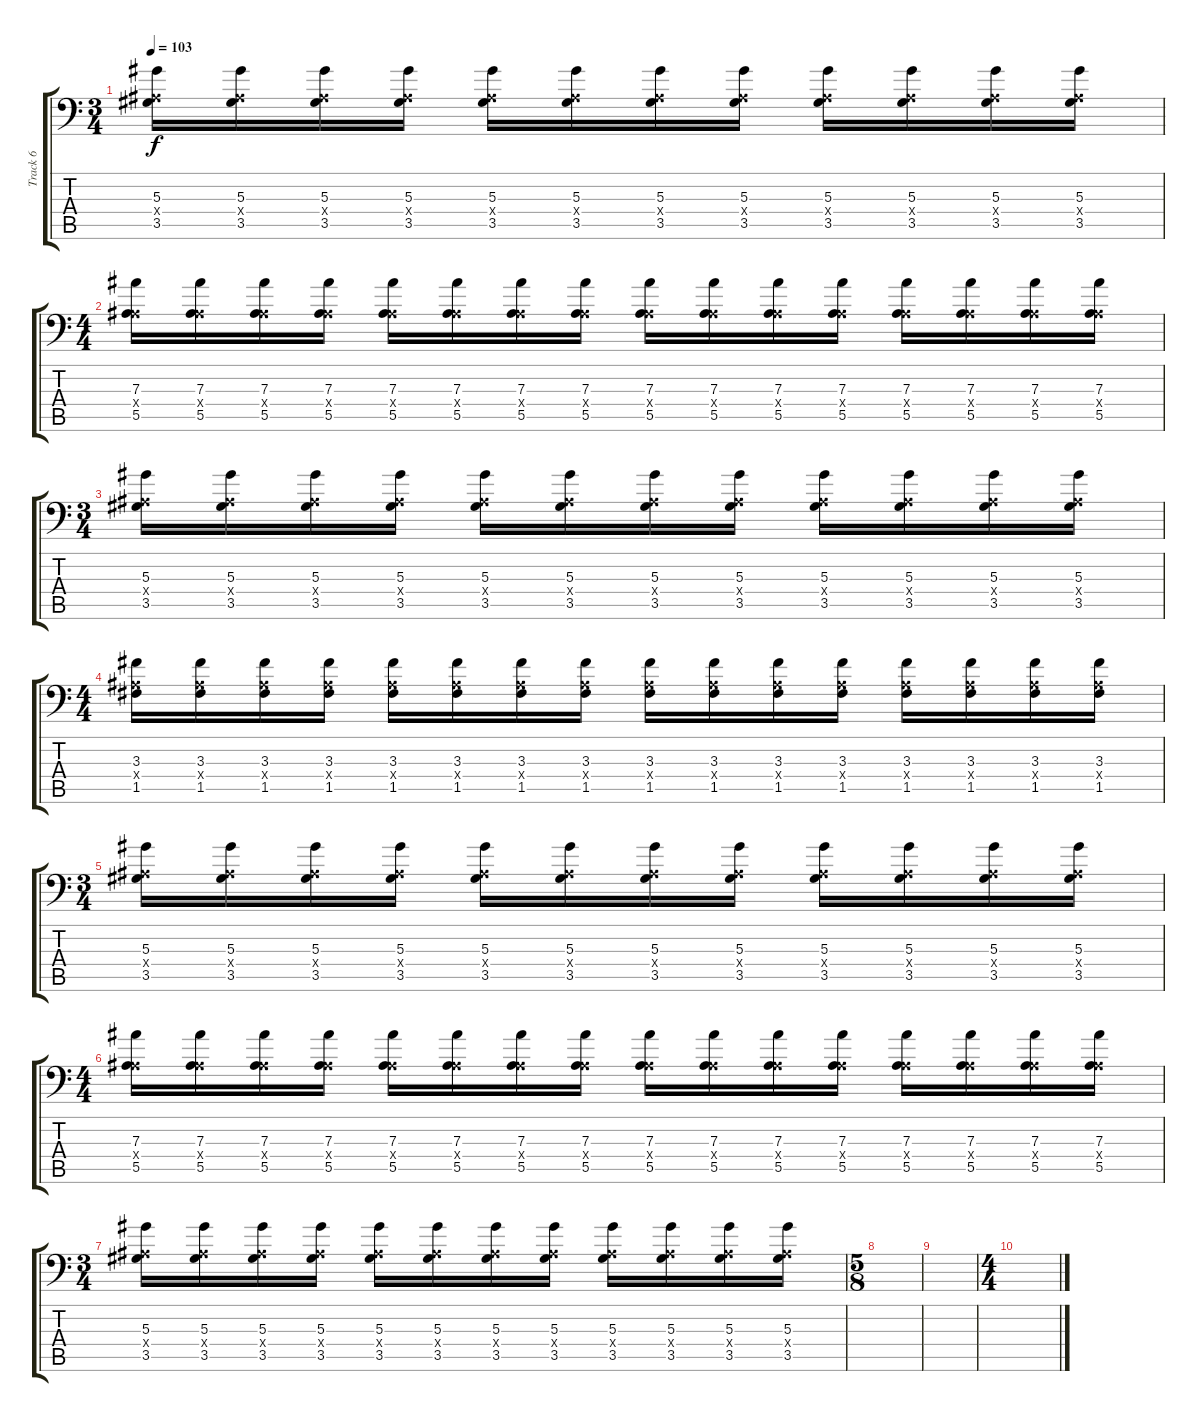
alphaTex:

\track ("Track 6" "Track 6") {instrument distortionguitar}
\staff {score tabs}
\tuning (C4 G3 Eb3 Bb2 F2 Bb1) {hide}
\ts (3 4)
\tempo 103
\clef f4
\ks c
(5.3 0.4{x} 3.5).16{dy f} (5.3 0.4{x} 3.5).16 (5.3 0.4{x} 3.5).16 (5.3 0.4{x} 3.5).16 (5.3 0.4{x} 3.5).16 (5.3 0.4{x} 3.5).16 (5.3 0.4{x} 3.5).16 (5.3 0.4{x} 3.5).16 (5.3 0.4{x} 3.5).16 (5.3 0.4{x} 3.5).16 (5.3 0.4{x} 3.5).16 (5.3 0.4{x} 3.5).16 |
\ts (4 4)
(7.3 0.4{x} 5.5).16 (7.3 0.4{x} 5.5).16 (7.3 0.4{x} 5.5).16 (7.3 0.4{x} 5.5).16 (7.3 0.4{x} 5.5).16 (7.3 0.4{x} 5.5).16 (7.3 0.4{x} 5.5).16 (7.3 0.4{x} 5.5).16 (7.3 0.4{x} 5.5).16 (7.3 0.4{x} 5.5).16 (7.3 0.4{x} 5.5).16 (7.3 0.4{x} 5.5).16 (7.3 0.4{x} 5.5).16 (7.3 0.4{x} 5.5).16 (7.3 0.4{x} 5.5).16 (7.3 0.4{x} 5.5).16 |
\ts (3 4)
(5.3 0.4{x} 3.5).16 (5.3 0.4{x} 3.5).16 (5.3 0.4{x} 3.5).16 (5.3 0.4{x} 3.5).16 (5.3 0.4{x} 3.5).16 (5.3 0.4{x} 3.5).16 (5.3 0.4{x} 3.5).16 (5.3 0.4{x} 3.5).16 (5.3 0.4{x} 3.5).16 (5.3 0.4{x} 3.5).16 (5.3 0.4{x} 3.5).16 (5.3 0.4{x} 3.5).16 |
\ts (4 4)
(3.3 0.4{x} 1.5).16 (3.3 0.4{x} 1.5).16 (3.3 0.4{x} 1.5).16 (3.3 0.4{x} 1.5).16 (3.3 0.4{x} 1.5).16 (3.3 0.4{x} 1.5).16 (3.3 0.4{x} 1.5).16 (3.3 0.4{x} 1.5).16 (3.3 0.4{x} 1.5).16 (3.3 0.4{x} 1.5).16 (3.3 0.4{x} 1.5).16 (3.3 0.4{x} 1.5).16 (3.3 0.4{x} 1.5).16 (3.3 0.4{x} 1.5).16 (3.3 0.4{x} 1.5).16 (3.3 0.4{x} 1.5).16 |
\ts (3 4)
(5.3 0.4{x} 3.5).16 (5.3 0.4{x} 3.5).16 (5.3 0.4{x} 3.5).16 (5.3 0.4{x} 3.5).16 (5.3 0.4{x} 3.5).16 (5.3 0.4{x} 3.5).16 (5.3 0.4{x} 3.5).16 (5.3 0.4{x} 3.5).16 (5.3 0.4{x} 3.5).16 (5.3 0.4{x} 3.5).16 (5.3 0.4{x} 3.5).16 (5.3 0.4{x} 3.5).16 |
\ts (4 4)
(7.3 0.4{x} 5.5).16 (7.3 0.4{x} 5.5).16 (7.3 0.4{x} 5.5).16 (7.3 0.4{x} 5.5).16 (7.3 0.4{x} 5.5).16 (7.3 0.4{x} 5.5).16 (7.3 0.4{x} 5.5).16 (7.3 0.4{x} 5.5).16 (7.3 0.4{x} 5.5).16 (7.3 0.4{x} 5.5).16 (7.3 0.4{x} 5.5).16 (7.3 0.4{x} 5.5).16 (7.3 0.4{x} 5.5).16 (7.3 0.4{x} 5.5).16 (7.3 0.4{x} 5.5).16 (7.3 0.4{x} 5.5).16 |
\ts (3 4)
(5.3 0.4{x} 3.5).16 (5.3 0.4{x} 3.5).16 (5.3 0.4{x} 3.5).16 (5.3 0.4{x} 3.5).16 (5.3 0.4{x} 3.5).16 (5.3 0.4{x} 3.5).16 (5.3 0.4{x} 3.5).16 (5.3 0.4{x} 3.5).16 (5.3 0.4{x} 3.5).16 (5.3 0.4{x} 3.5).16 (5.3 0.4{x} 3.5).16 (5.3 0.4{x} 3.5).16 |
\ts (5 8)
|
|
\ts (4 4)
